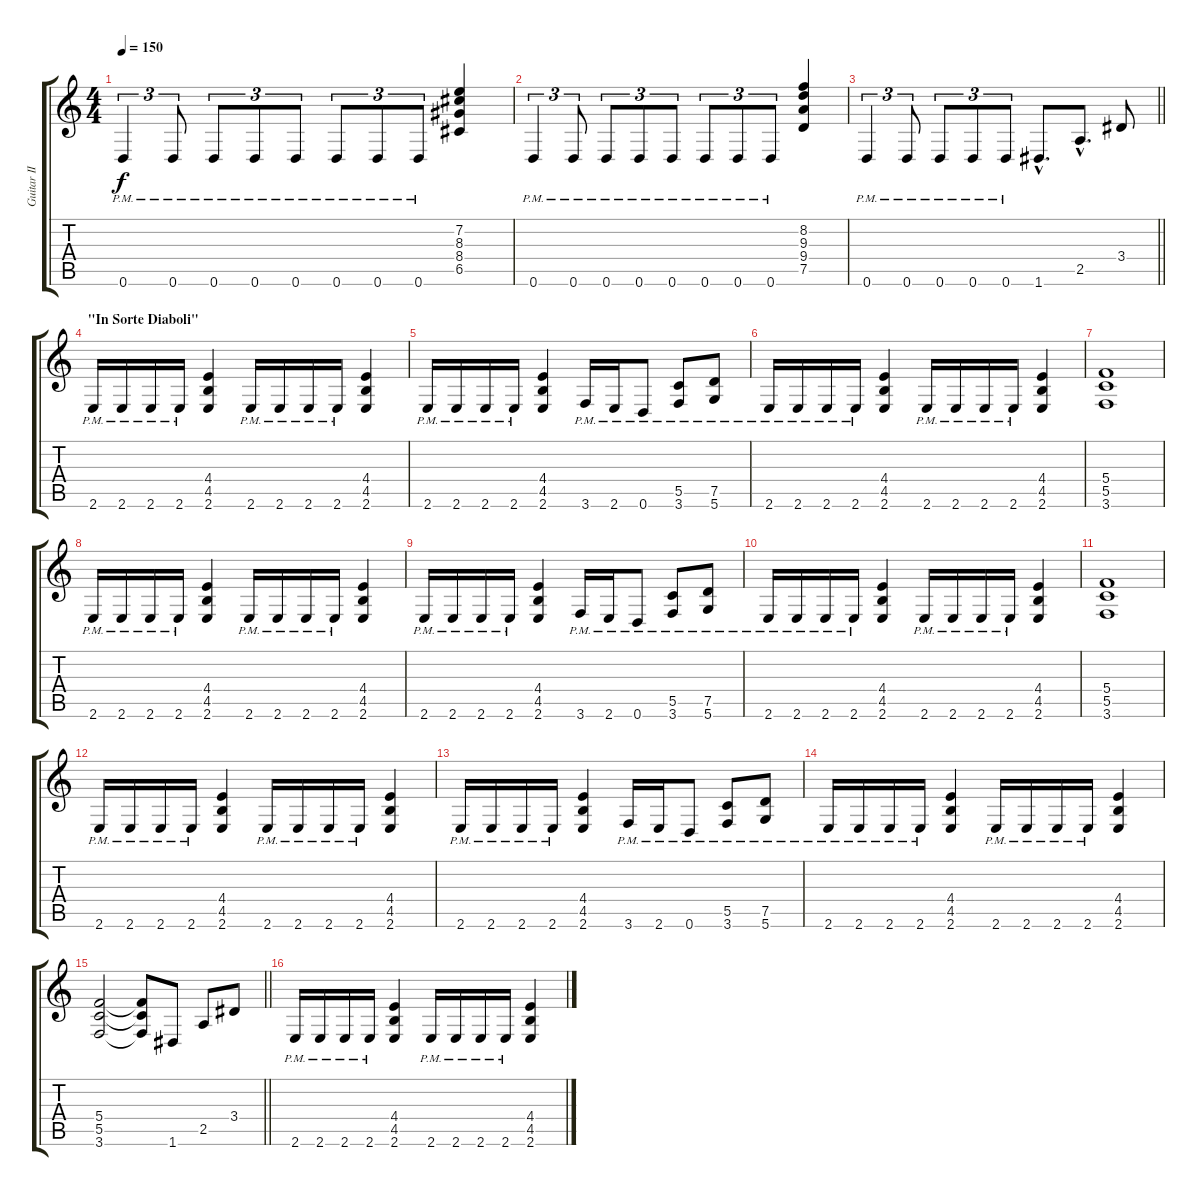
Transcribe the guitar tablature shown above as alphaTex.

\track ("Guitar II" "Guitar II") {instrument distortionguitar}
\staff {score tabs}
\tuning (D4 A3 F3 C3 G2 D2) {hide}
\ts (4 4)
\tempo 150
\clef g2
\ks c
0.6{pm}.4{tu (3 2) dy f} 0.6{pm}.8{tu (3 2)} 0.6{pm}.8{tu (3 2)} 0.6{pm}.8{tu (3 2)} 0.6{pm}.8{tu (3 2)} 0.6{pm}.8{tu (3 2)} 0.6{pm}.8{tu (3 2)} 0.6{pm}.8{tu (3 2)} (7.2 8.3 8.4 6.5).4 |
0.6{pm}.4{tu (3 2)} 0.6{pm}.8{tu (3 2)} 0.6{pm}.8{tu (3 2)} 0.6{pm}.8{tu (3 2)} 0.6{pm}.8{tu (3 2)} 0.6{pm}.8{tu (3 2)} 0.6{pm}.8{tu (3 2)} 0.6{pm}.8{tu (3 2)} (8.2 9.3 9.4 7.5).4 |
\barLineRight lightlight
0.6{pm}.4{tu (3 2)} 0.6{pm}.8{tu (3 2)} 0.6{pm}.8{tu (3 2)} 0.6{pm}.8{tu (3 2)} 0.6{pm}.8{tu (3 2)} 1.6{hac}.8{d} 2.5{hac}.8{d} 3.4.8 |
\section ("" "\"In Sorte Diaboli\"")
2.6{pm}.16 2.6{pm}.16 2.6{pm}.16 2.6{pm}.16 (4.4 4.5 2.6).4 2.6{pm}.16 2.6{pm}.16 2.6{pm}.16 2.6{pm}.16 (4.4 4.5 2.6).4 |
2.6{pm}.16 2.6{pm}.16 2.6{pm}.16 2.6{pm}.16 (4.4 4.5 2.6).4 3.6{pm}.16 2.6{pm}.16 0.6{pm}.8 (5.5{pm} 3.6{pm}).8 (7.5{pm} 5.6{pm}).8 |
2.6{pm}.16 2.6{pm}.16 2.6{pm}.16 2.6{pm}.16 (4.4 4.5 2.6).4 2.6{pm}.16 2.6{pm}.16 2.6{pm}.16 2.6{pm}.16 (4.4 4.5 2.6).4 |
(5.4 5.5 3.6).1 |
2.6{pm}.16 2.6{pm}.16 2.6{pm}.16 2.6{pm}.16 (4.4 4.5 2.6).4 2.6{pm}.16 2.6{pm}.16 2.6{pm}.16 2.6{pm}.16 (4.4 4.5 2.6).4 |
2.6{pm}.16 2.6{pm}.16 2.6{pm}.16 2.6{pm}.16 (4.4 4.5 2.6).4 3.6{pm}.16 2.6{pm}.16 0.6{pm}.8 (5.5{pm} 3.6{pm}).8 (7.5{pm} 5.6{pm}).8 |
2.6{pm}.16 2.6{pm}.16 2.6{pm}.16 2.6{pm}.16 (4.4 4.5 2.6).4 2.6{pm}.16 2.6{pm}.16 2.6{pm}.16 2.6{pm}.16 (4.4 4.5 2.6).4 |
(5.4 5.5 3.6).1 |
2.6{pm}.16 2.6{pm}.16 2.6{pm}.16 2.6{pm}.16 (4.4 4.5 2.6).4 2.6{pm}.16 2.6{pm}.16 2.6{pm}.16 2.6{pm}.16 (4.4 4.5 2.6).4 |
2.6{pm}.16 2.6{pm}.16 2.6{pm}.16 2.6{pm}.16 (4.4 4.5 2.6).4 3.6{pm}.16 2.6{pm}.16 0.6{pm}.8 (5.5{pm} 3.6{pm}).8 (7.5{pm} 5.6{pm}).8 |
2.6{pm}.16 2.6{pm}.16 2.6{pm}.16 2.6{pm}.16 (4.4 4.5 2.6).4 2.6{pm}.16 2.6{pm}.16 2.6{pm}.16 2.6{pm}.16 (4.4 4.5 2.6).4 |
\barLineRight lightlight
(5.4 5.5 3.6).2 (5.4{t} 5.5{t} 3.6{t}).8 1.6.8 2.5.8 3.4.8 |
2.6{pm}.16 2.6{pm}.16 2.6{pm}.16 2.6{pm}.16 (4.4 4.5 2.6).4 2.6{pm}.16 2.6{pm}.16 2.6{pm}.16 2.6{pm}.16 (4.4 4.5 2.6).4
